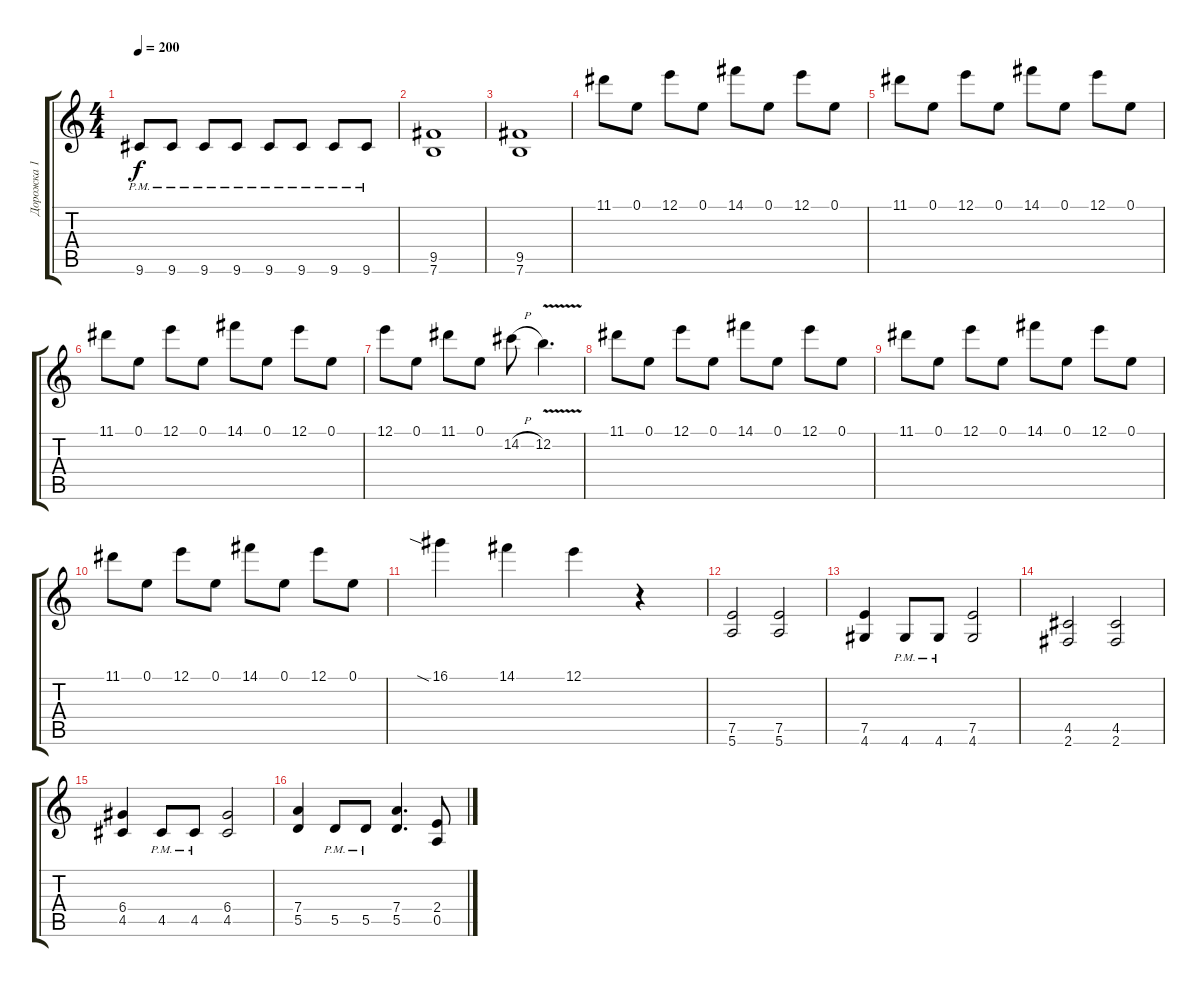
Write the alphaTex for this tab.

\track ("Дорожка 1" "Дорожка 1") {instrument distortionguitar}
\staff {score tabs}
\tuning (E4 B3 G3 D3 A2 E2) {hide}
\ts (4 4)
\tempo 200
\clef g2
\ks c
9.6{pm}.8{dy f} 9.6{pm}.8 9.6{pm}.8 9.6{pm}.8 9.6{pm}.8 9.6{pm}.8 9.6{pm}.8 9.6{pm}.8 |
(9.5 7.6).1 |
(9.5 7.6).1 |
11.1.8 0.1.8 12.1.8 0.1.8 14.1.8 0.1.8 12.1.8 0.1.8 |
11.1.8 0.1.8 12.1.8 0.1.8 14.1.8 0.1.8 12.1.8 0.1.8 |
11.1.8 0.1.8 12.1.8 0.1.8 14.1.8 0.1.8 12.1.8 0.1.8 |
12.1.8 0.1.8 11.1.8 0.1.8 14.2{h}.8 12.2{v}.4{d} |
11.1.8 0.1.8 12.1.8 0.1.8 14.1.8 0.1.8 12.1.8 0.1.8 |
11.1.8 0.1.8 12.1.8 0.1.8 14.1.8 0.1.8 12.1.8 0.1.8 |
11.1.8 0.1.8 12.1.8 0.1.8 14.1.8 0.1.8 12.1.8 0.1.8 |
16.1{sia}.4 14.1.4 12.1.4 r.4 |
(7.5 5.6).2 (7.5 5.6).2 |
(7.5 4.6).4 4.6{pm}.8 4.6{pm}.8 (7.5 4.6).2 |
(4.5 2.6).2 (4.5 2.6).2 |
(6.4 4.5).4 4.5{pm}.8 4.5{pm}.8 (6.4 4.5).2 |
(7.4 5.5).4 5.5{pm}.8 5.5{pm}.8 (7.4 5.5).4{d} (2.4 0.5).8
